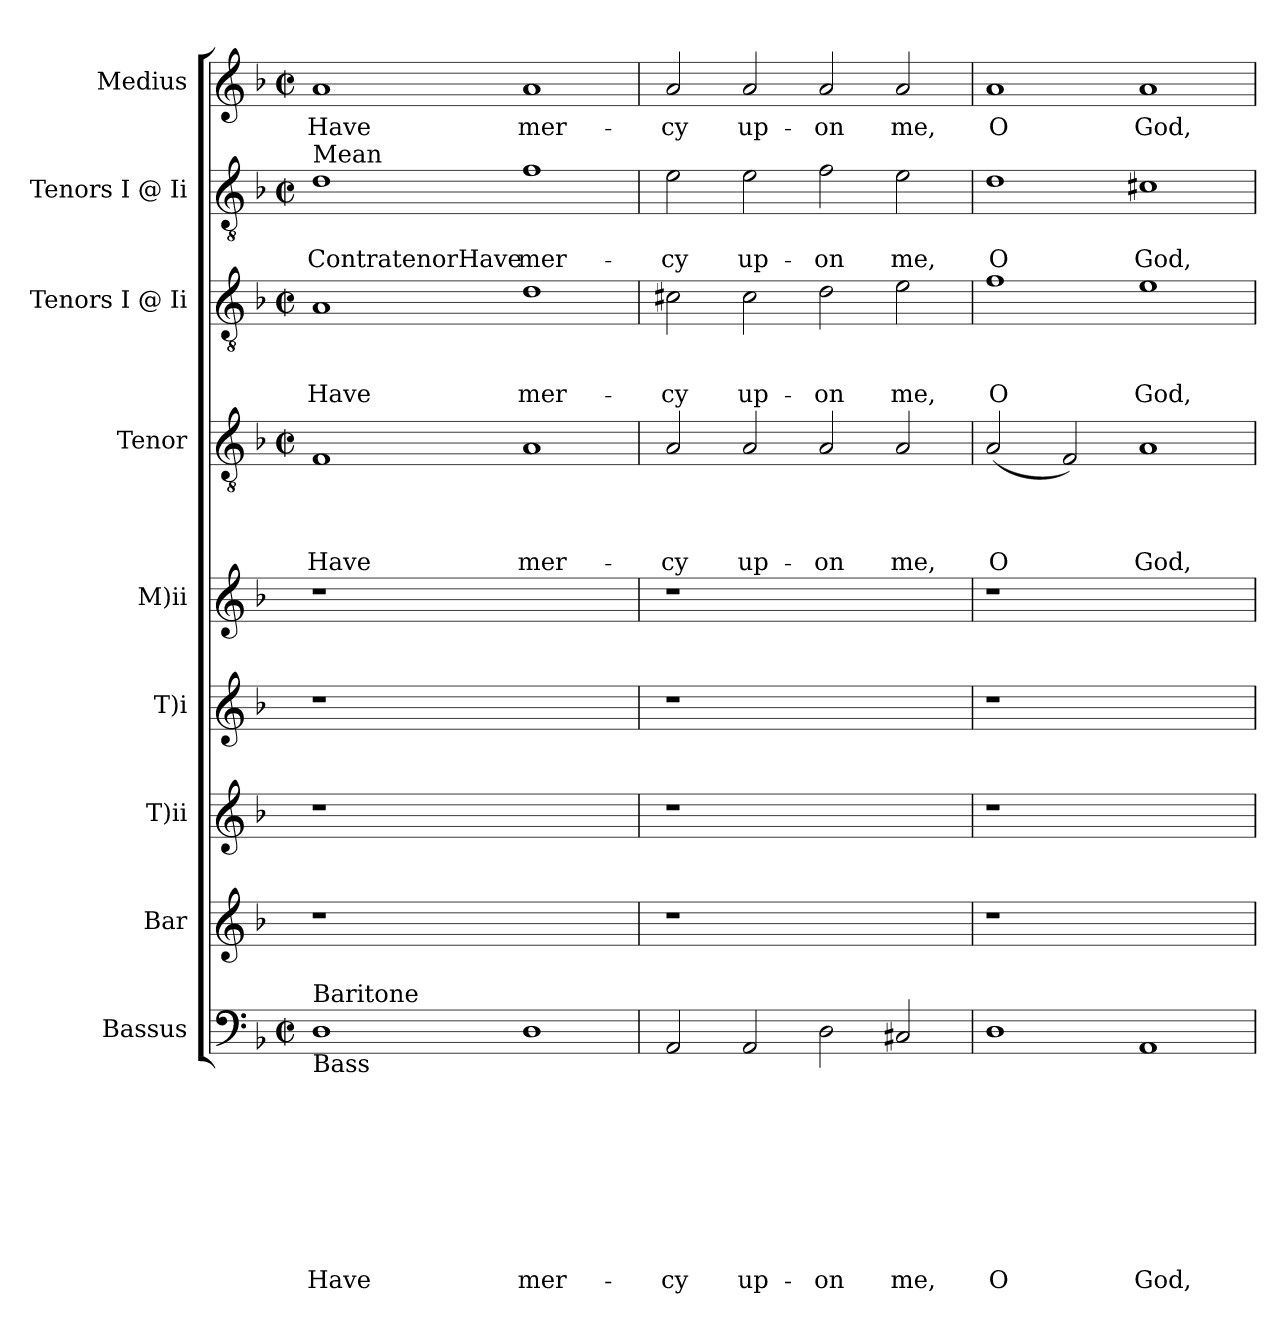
**kern	**text	**text	**text	**text	**text	**text	**text	**text	**text	**kern	**kern	**kern	**kern	**kern	**text	**text	**text	**text	**kern	**text	**text	**text	**kern	**text	**text	**kern	**text
*part9	*part9	*part9	*part9	*part9	*part9	*part9	*part9	*part9	*part9	*part8	*part7	*part6	*part5	*part4	*part4	*part4	*part4	*part4	*part3	*part3	*part3	*part3	*part2	*part2	*part2	*part1	*part1
*staff9	*staff9	*staff9	*staff9	*staff9	*staff9	*staff9	*staff9	*staff9	*staff9	*staff8	*staff7	*staff6	*staff5	*staff4	*staff4	*staff4	*staff4	*staff4	*staff3	*staff3	*staff3	*staff3	*staff2	*staff2	*staff2	*staff1	*staff1
*I"Bassus	*	*	*	*	*	*	*	*	*	*I"Bar	*I"T)ii	*I"T)i	*I"M)ii	*I"Tenor	*	*	*	*	*I"Tenors I @ Ii	*	*	*	*I"Tenors I @ Ii	*	*	*I"Medius	*
*I'B	*	*	*	*	*	*	*	*	*	*I'Bar	*I'T)ii	*I'T)i	*I'M)ii	*	*	*	*	*	*	*	*	*	*	*	*	*I'M	*
*clefF4	*	*	*	*	*	*	*	*	*	*clefG2	*clefG2	*clefG2	*clefG2	*clefGv2	*	*	*	*	*clefGv2	*	*	*	*clefGv2	*	*	*clefG2	*
*k[b-]	*	*	*	*	*	*	*	*	*	*k[b-]	*k[b-]	*k[b-]	*k[b-]	*k[b-]	*	*	*	*	*k[b-]	*	*	*	*k[b-]	*	*	*k[b-]	*
*F:	*	*	*	*	*	*	*	*	*	*F:	*F:	*F:	*F:	*F:	*	*	*	*	*F:	*	*	*	*F:	*	*	*F:	*
*M2/2	*	*	*	*	*	*	*	*	*	*	*	*	*	*M2/2	*	*	*	*	*M2/2	*	*	*	*M2/2	*	*	*M2/2	*
*met(c|)	*	*	*	*	*	*	*	*	*	*	*	*	*	*met(c|)	*	*	*	*	*met(c|)	*	*	*	*met(c|)	*	*	*met(c|)	*
=1	=1	=1	=1	=1	=1	=1	=1	=1	=1	=1	=1	=1	=1	=1	=1	=1	=1	=1	=1	=1	=1	=1	=1	=1	=1	=1	=1
!	!	!	!	!	!	!	!	!	!	!	!	!	!	!	!	!	!	!	!	!	!	!	!LO:TX:a:t=Mean	!	!	!	!
!LO:TX:a:t=Baritone	!	!	!	!	!	!	!	!	!	!	!	!	!	!	!	!	!	!	!	!	!	!	!	!	!	!	!
!LO:TX:b:t=Bass	!	!	!	!	!	!	!	!	!	!	!	!	!	!	!	!	!	!	!	!	!	!	!	!	!	!	!
!	!	!	!	!	!	!	!	!	!LO:LY:b	!	!	!	!	!	!	!	!	!LO:LY:b	!	!	!	!LO:LY:b	!	!	!LO:LY:b:rj	!	!LO:LY:b
1D	.	.	.	.	.	.	.	.	Have	1r	1r	1r	1r	1F	.	.	.	Have	1A	.	.	Have	1d	.	ContratenorHave	1a	Have
!	!	!	!	!	!	!	!	!	!LO:LY:b	!	!	!	!	!	!	!	!	!LO:LY:b	!	!	!	!LO:LY:b	!	!	!LO:LY:b	!	!LO:LY:b
1D	.	.	.	.	.	.	.	.	mer-	1ryy	1ryy	1ryy	1ryy	1A	.	.	.	mer-	1d	.	.	mer-	1f	.	mer-	1a	mer-
=2	=2	=2	=2	=2	=2	=2	=2	=2	=2	=2	=2	=2	=2	=2	=2	=2	=2	=2	=2	=2	=2	=2	=2	=2	=2	=2	=2
!	!	!	!	!	!	!	!	!	!LO:LY:b	!	!	!	!	!	!	!	!	!LO:LY:b	!	!	!	!LO:LY:b	!	!	!LO:LY:b	!	!LO:LY:b
2AA/	.	.	.	.	.	.	.	.	-cy	1r	1r	1r	1r	2A/	.	.	.	-cy	2c#X\	.	.	-cy	2e\	.	-cy	2a/	-cy
!	!	!	!	!	!	!	!	!	!LO:LY:b	!	!	!	!	!	!	!	!	!LO:LY:b	!	!	!	!LO:LY:b	!	!	!LO:LY:b	!	!LO:LY:b
2AA/	.	.	.	.	.	.	.	.	up-	.	.	.	.	2A/	.	.	.	up-	2c#\	.	.	up-	2e\	.	up-	2a/	up-
!	!	!	!	!	!	!	!	!	!LO:LY:b	!	!	!	!	!	!	!	!	!LO:LY:b	!	!	!	!LO:LY:b	!	!	!LO:LY:b	!	!LO:LY:b
2D\	.	.	.	.	.	.	.	.	-on	1ryy	1ryy	1ryy	1ryy	2A/	.	.	.	-on	2d\	.	.	-on	2f\	.	-on	2a/	-on
!	!	!	!	!	!	!	!	!	!LO:LY:b	!	!	!	!	!	!	!	!	!LO:LY:b	!	!	!	!LO:LY:b	!	!	!LO:LY:b	!	!LO:LY:b
2C#X/	.	.	.	.	.	.	.	.	me,	.	.	.	.	2A/	.	.	.	me,	2e\	.	.	me,	2e\	.	me,	2a/	me,
=3	=3	=3	=3	=3	=3	=3	=3	=3	=3	=3	=3	=3	=3	=3	=3	=3	=3	=3	=3	=3	=3	=3	=3	=3	=3	=3	=3
!	!	!	!	!	!	!	!	!	!LO:LY:b	!	!	!	!	!	!	!	!	!LO:LY:b	!	!	!	!LO:LY:b	!	!	!LO:LY:b	!	!LO:LY:b
1D	.	.	.	.	.	.	.	.	O	1r	1r	1r	1r	(<2A/	.	.	.	O	1f	.	.	O	1d	.	O	1a	O
.	.	.	.	.	.	.	.	.	.	.	.	.	.	2F/)	.	.	.	.	.	.	.	.	.	.	.	.	.
!	!	!	!	!	!	!	!	!	!LO:LY:b	!	!	!	!	!	!	!	!	!LO:LY:b	!	!	!	!LO:LY:b	!	!	!LO:LY:b	!	!LO:LY:b
1AA	.	.	.	.	.	.	.	.	God,	1ryy	1ryy	1ryy	1ryy	1A	.	.	.	God,	1e	.	.	God,	1c#X	.	God,	1a	God,
=	=	=	=	=	=	=	=	=	=	=	=	=	=	=	=	=	=	=	=	=	=	=	=	=	=	=	=
*-	*-	*-	*-	*-	*-	*-	*-	*-	*-	*-	*-	*-	*-	*-	*-	*-	*-	*-	*-	*-	*-	*-	*-	*-	*-	*-	*-
